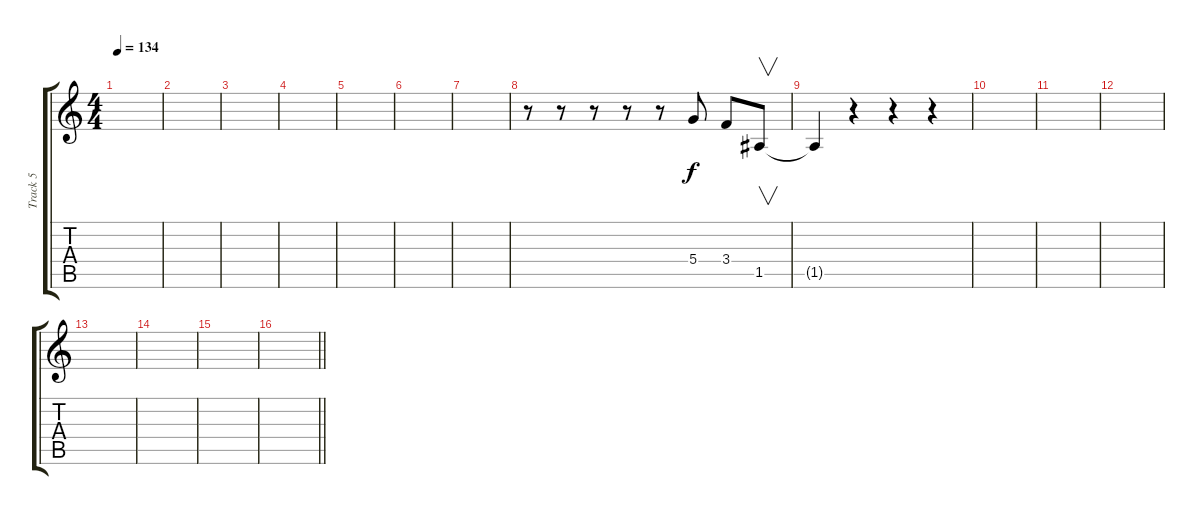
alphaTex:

\track ("Track 5" "Track 5") {instrument distortionguitar}
\staff {score tabs}
\tuning (E4 B3 G3 D3 A2 E2) {hide}
\ts (4 4)
\tempo 134
\clef g2
\ks c
|
|
|
|
|
|
|
r.8 r.8 r.8 r.8 r.8 5.4.8 3.4.8 1.5.8{v} |
1.5{t}.4 r.4 r.4 r.4 |
|
|
|
|
|
|
\barLineRight lightlight
